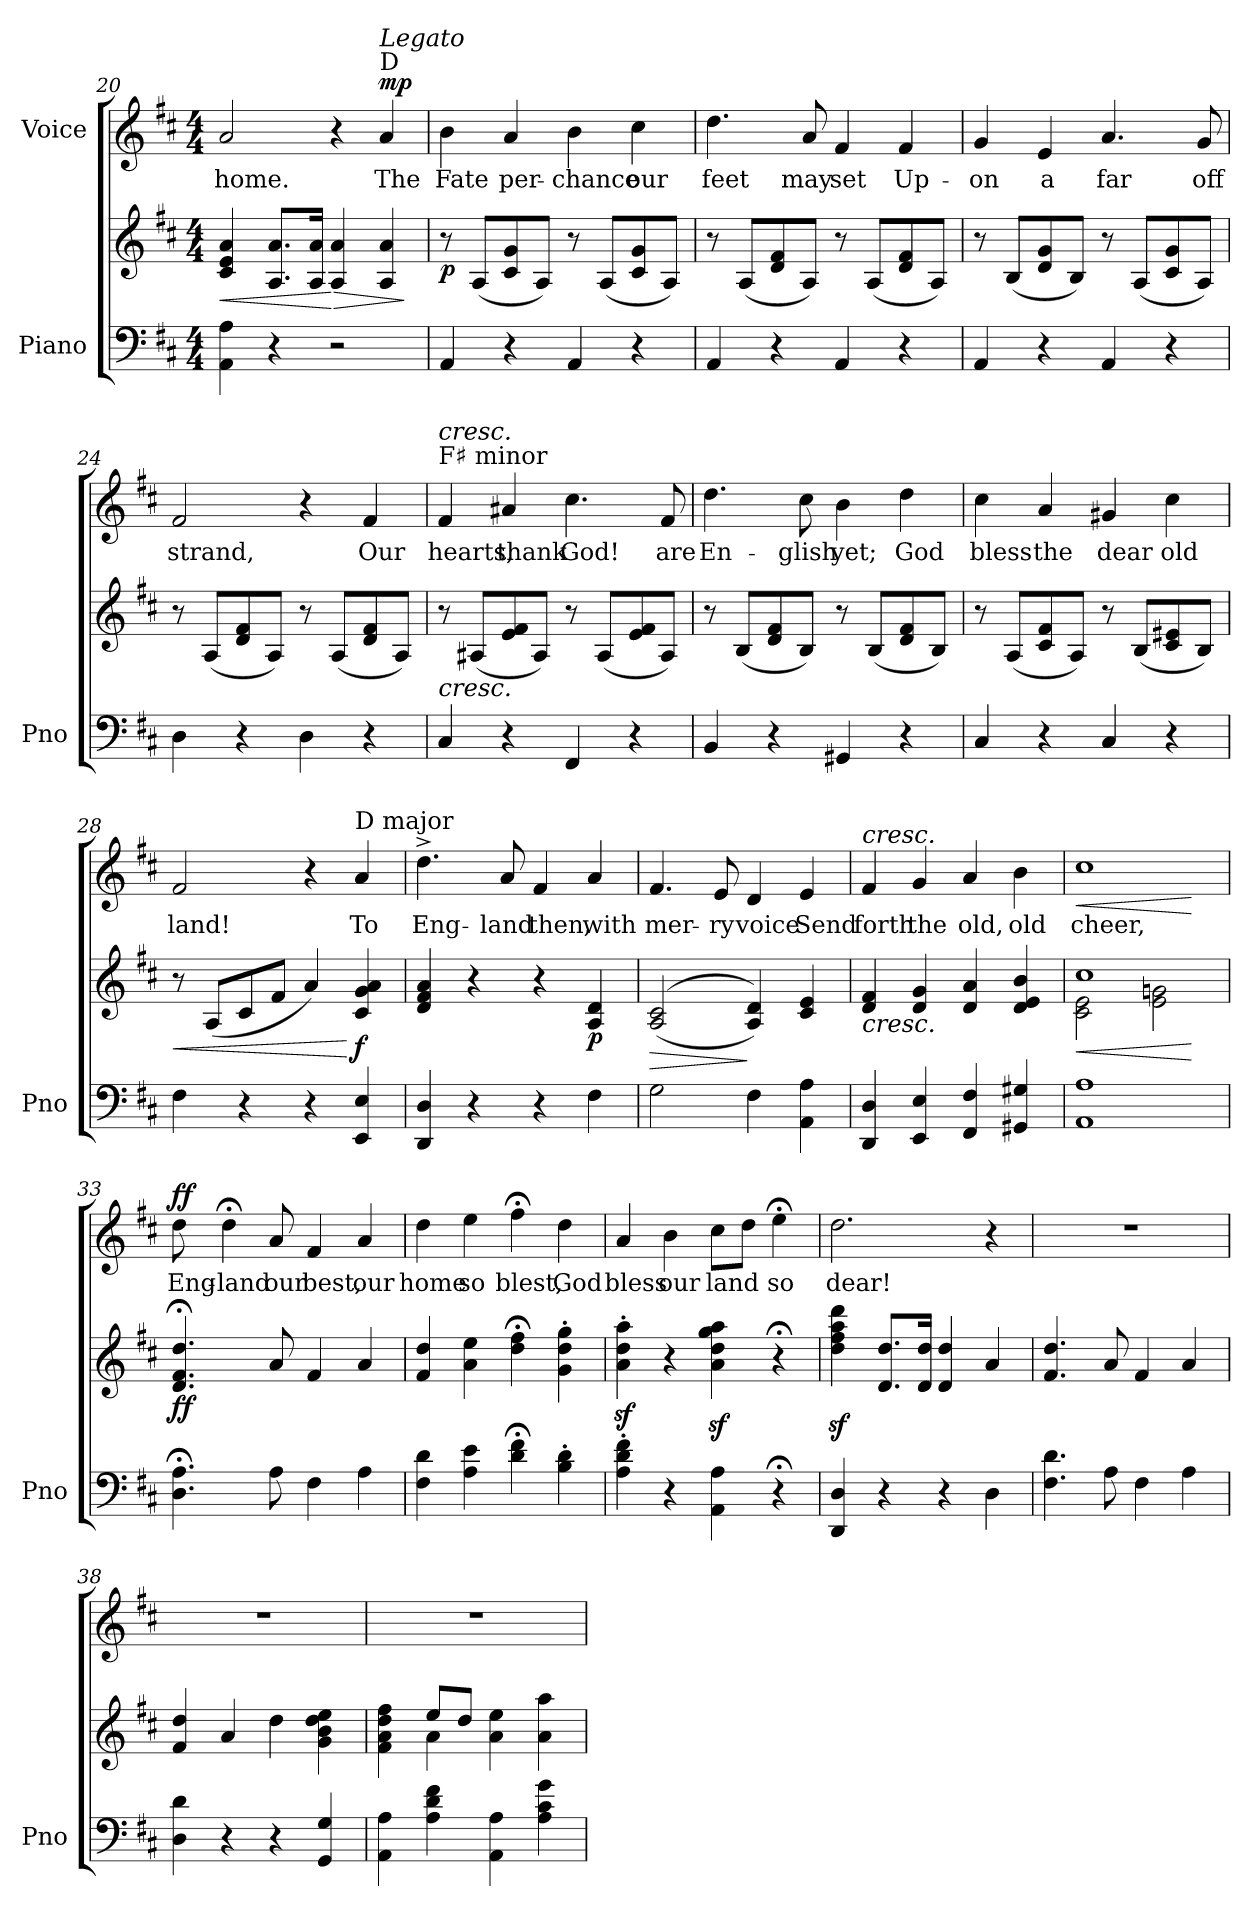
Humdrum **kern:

**kern	**kern	**dynam	**kern	**text	**dynam
*part2	*part2	*part2	*part1	*part1	*part1
*staff3	*staff2	*staff2/3	*staff1	*staff1	*staff1
*I"Piano	*	*	*I"Voice	*	*
*I'Pno	*	*	*	*	*
*clefF4	*clefG2	*	*clefG2	*	*
*k[f#c#]	*k[f#c#]	*	*k[f#c#]	*	*
*M4/4	*M4/4	*	*M4/4	*	*
=20	=20	=20	=20	=20	=20
!	!	!LO:HP:b	!	!	!
4AA\ 4A\	4c#/ 4e/ 4a/	<	2a/	home.	.
4r	8.A/ 8.a/L	.	.	.	.
.	16A/ 16a/Jk	.	.	.	.
!	!	!LO:HP:n=1:b	!	!	!
2r	4A/ 4a/	[ >	4r	.	.
!	!	!	!LO:TX:a:t=D	!	!
!	!	!	!LO:TX:i:t=Legato	!	!
!	!	!	!	!	!LO:DY:a
.	4A/ 4a/	.	4a/	The	mp
.	.	]	.	.	.
=21	=21	=21	=21	=21	=21
!	!	!LO:DY:b	!	!	!
4AA/	8r	p	4b\	Fate	.
.	(8A/L	.	.	.	.
4r	8c#/ 8g/	.	4a/	per-	.
.	8A/J)	.	.	.	.
4AA/	8r	.	4b\	-chance	.
.	(8A/L	.	.	.	.
4r	8c#/ 8g/	.	4cc#\	our	.
.	8A/J)	.	.	.	.
=22	=22	=22	=22	=22	=22
4AA/	8r	.	4.dd\	feet	.
.	(8A/L	.	.	.	.
4r	8d/ 8f#/	.	.	.	.
.	8A/J)	.	8a/	may	.
4AA/	8r	.	4f#/	set	.
.	(8A/L	.	.	.	.
4r	8d/ 8f#/	.	4f#/	Up-	.
.	8A/J)	.	.	.	.
=23	=23	=23	=23	=23	=23
4AA/	8r	.	4g/	-on	.
.	(8B/L	.	.	.	.
4r	8d/ 8g/	.	4e/	a	.
.	8B/J)	.	.	.	.
4AA/	8r	.	4.a/	far	.
.	(8A/L	.	.	.	.
4r	8c#/ 8g/	.	.	.	.
.	8A/J)	.	8g/	off	.
=24	=24	=24	=24	=24	=24
4D\	8r	.	2f#/	strand,	.
.	(8A/L	.	.	.	.
4r	8d/ 8f#/	.	.	.	.
.	8A/J)	.	.	.	.
4D\	8r	.	4r	.	.
.	(8A/L	.	.	.	.
4r	8d/ 8f#/	.	4f#/	Our	.
.	8A/J)	.	.	.	.
=25	=25	=25	=25	=25	=25
!	!	!	!LO:TX:a:t=F♯ minor	!	!
!	!	!	!LO:TX:a:i:t=cresc.	!	!
!	!LO:TX:b:i:t=cresc.	!	!	!	!
4C#/	8r	.	4f#/	hearts,	.
.	(8A#X/L	.	.	.	.
4r	8e/ 8f#/	.	4a#X/	thank	.
.	8A#/J)	.	.	.	.
4FF#/	8r	.	4.cc#\	God!	.
.	(8A#/L	.	.	.	.
4r	8e/ 8f#/	.	.	.	.
.	8A#/J)	.	8f#/	are	.
=26	=26	=26	=26	=26	=26
4BB/	8r	.	4.dd\	En-	.
.	(8B/L	.	.	.	.
4r	8d/ 8f#/	.	.	.	.
.	8B/J)	.	8cc#\	-glish	.
4GG#X/	8r	.	4b\	yet;	.
.	(8B/L	.	.	.	.
4r	8d/ 8f#/	.	4dd\	God	.
.	8B/J)	.	.	.	.
=27	=27	=27	=27	=27	=27
4C#/	8r	.	4cc#\	bless	.
.	(8A/L	.	.	.	.
4r	8c#/ 8f#/	.	4a/	the	.
.	8A/J)	.	.	.	.
4C#/	8r	.	4g#X/	dear	.
.	(8B/L	.	.	.	.
4r	8c#/ 8e#X/	.	4cc#\	old	.
.	8B/J)	.	.	.	.
=28	=28	=28	=28	=28	=28
!	!	!LO:HP:b	!	!	!
4F#\	8r	<	2f#/	land!	.
.	(8A/L	.	.	.	.
4r	8c#/	.	.	.	.
.	8f#/J	.	.	.	.
4r	4a/)	.	4r	.	.
!	!	!	!LO:TX:a:t=D major	!	!
!	!	!LO:DY:n=1:b	!	!	!LO:DY:a
!	!	!	!	!	!LO:DY:n=1:a
4EE/ 4E/	4c#/ 4g/ 4a/	[ f	4a/	To	f other-dynamics
=29	=29	=29	=29	=29	=29
4DD/ 4D/	4d/ 4f#/ 4a/	.	4.dd^\	Eng-	.
4r	4r	.	.	.	.
.	.	.	8a/	-land	.
4r	4r	.	4f#/	then,	.
!	!	!LO:DY:b	!	!	!
4F#\	4A/ 4d/	p	4a/	with	.
=30	=30	=30	=30	=30	=30
!	!	!LO:HP:b	!	!	!
2G\	((>2A/ 2c#/	>	4.f#/	mer-	.
.	.	.	8e/	-ry	.
4F#\	4A/ 4d/))	]	4d/	voice	.
4AA\ 4A\	4c#/ 4e/	.	4e/	Send	.
=31	=31	=31	=31	=31	=31
!	!	!	!LO:TX:a:i:t=cresc.	!	!
!	!LO:TX:b:i:t=cresc.	!	!	!	!
4DD/ 4D/	4d/ 4f#/	.	4f#/	forth	.
4EE/ 4E/	4d/ 4g/	.	4g/	the	.
4FF#/ 4F#/	4d/ 4a/	.	4a/	old,	.
4GG#X/ 4G#X/	4d/ 4e/ 4b/	.	4b\	old	.
=32	=32	=32	=32	=32	=32
!	!	!LO:HP:b	!	!	!LO:HP:b
*	*^	*	*	*	*
1AA 1A	1cc#	2c#\ 2e\	<	1cc#	cheer,	<
.	.	2e\ 2gn\	.	.	.	.
*	*v	*v	*	*	*	*
.	.	[	.	.	[
=33	=33	=33	=33	=33	=33
!	!	!LO:DY:b	!	!	!LO:DY:a
4.D\;< 4.A\;<	4.d/;< 4.f#/;< 4.dd/;<	ff	8dd\	Eng-	ff
.	.	.	4dd;<\	-land	.
8A\	8a/	.	8a/	our	.
4F#\	4f#/	.	4f#/	best,	.
4A\	4a/	.	4a/	our	.
=34	=34	=34	=34	=34	=34
4F#\ 4d\	4f#/ 4dd/	.	4dd\	home	.
4A\ 4e\	4a\ 4ee\	.	4ee\	so	.
4d\;< 4f#\;<	4dd\;< 4ff#\;<	.	4ff#;<\	blest,	.
4B\' 4d\'	4g\' 4dd\' 4gg\'	.	4dd\	God	.
=35	=35	=35	=35	=35	=35
4A\' 4d\' 4f#\'	4a\z<' 4dd\z<' 4aa\z<'	.	4a/	bless	.
4r	4r	.	4b\	our	.
4AA\ 4A\	4a\z< 4dd\z< 4gg\z< 4aa\z<	.	8cc#\L	land	.
.	.	.	8dd\J	.	.
4r;<	4r;<	.	4ee;<\	so	.
=36	=36	=36	=36	=36	=36
4DD/ 4D/	4dd\z< 4ff#\z< 4aa\z< 4ddd\z<	.	2.dd\	dear!	.
4r	8.d/ 8.dd/L	.	.	.	.
.	16d/ 16dd/Jk	.	.	.	.
4r	4d/ 4dd/	.	.	.	.
4D\	4a/	.	4r	.	.
=37	=37	=37	=37	=37	=37
4.F#\ 4.d\	4.f#/ 4.dd/	.	1r	.	.
8A\	8a/	.	.	.	.
4F#\	4f#/	.	.	.	.
4A\	4a/	.	.	.	.
=38	=38	=38	=38	=38	=38
4D\ 4d\	4f#/ 4dd/	.	1r	.	.
4r	4a/	.	.	.	.
4r	4dd\	.	.	.	.
4GG/ 4G/	4g\ 4b\ 4dd\ 4ee\	.	.	.	.
=39	=39	=39	=39	=39	=39
*	*^	*	*	*	*
4AA\ 4A\	4f#\ 4a\ 4dd\ 4ff#\	4ryy	.	1r	.	.
4A\ 4d\ 4f#\	8ee/L	4a\	.	.	.	.
.	8dd/J	.	.	.	.	.
4AA\ 4A\	4a\ 4ee\	2ryy	.	.	.	.
4A\ 4c#\ 4g\	4a\ 4aa\	.	.	.	.	.
*	*v	*v	*	*	*	*
=	=	=	=	=	=
*-	*-	*-	*-	*-	*-
